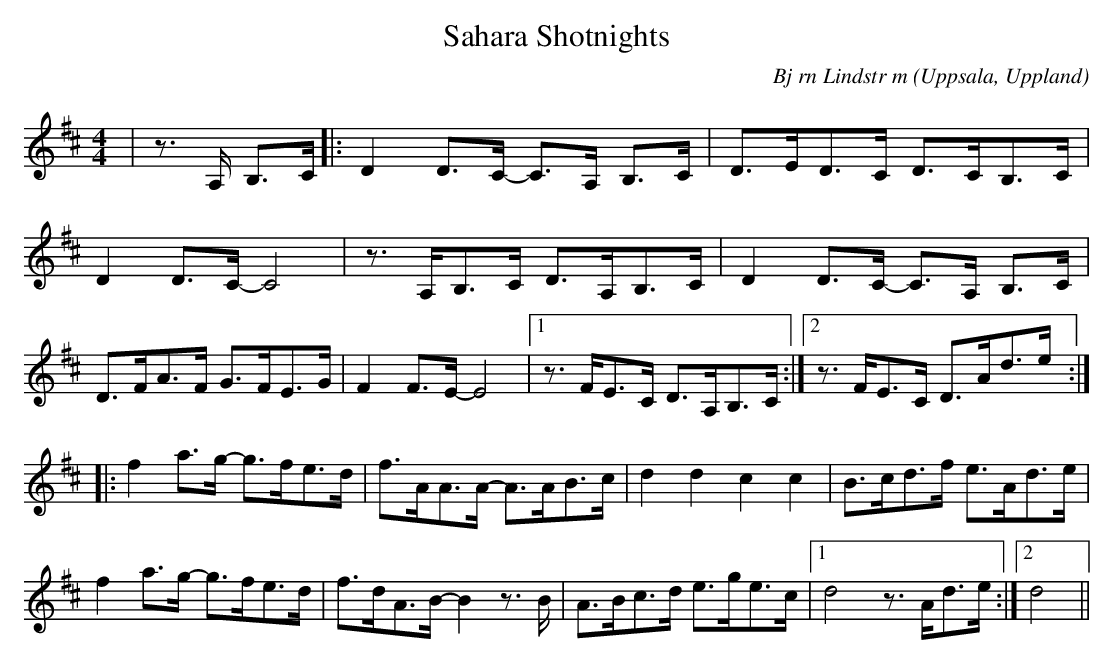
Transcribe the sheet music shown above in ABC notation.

X:1
T:Sahara Shotnights
C:Bj rn Lindstr m
O:Uppsala, Uppland
M:4/4
L:1/8
K:D
| z>A, B,>C |: D2 D>C - C>A, B,>C | D>ED>C D>CB,>C | D2 D>C - C4 | z>A,B,>C D>A,B,>C | D2 D>C - C>A, B,>C | D>FA>F G>FE>G | F2 F>E - E4 |1 z>FE>C D>A,B,>C :|2 z>FE>C D>Ad>e ::
 f2 a>g - g>fe>d | f>AA>A - A>AB>c | d2 d2 c2 c2 | B>cd>f e>Ad>e | f2 a>g - g>fe>d | f>dA>B - B2 z>B | A>Bc>d e>ge>c |1 d4  z>Ad>e :|2 d4 ||
